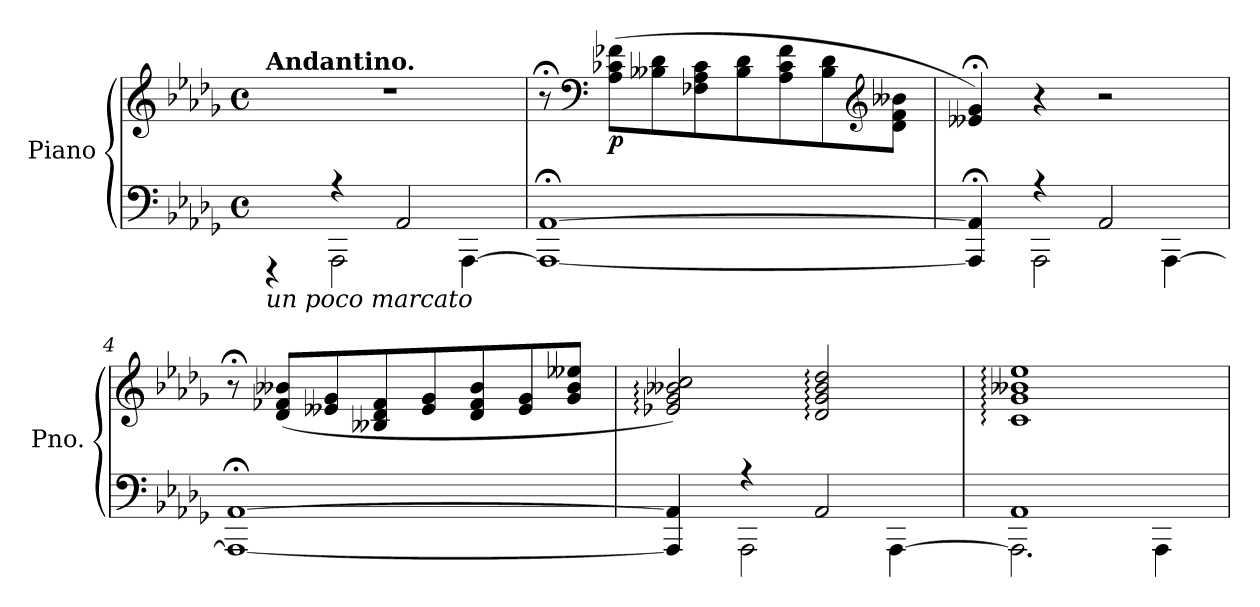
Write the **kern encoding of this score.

**kern	**kern	**dynam
*part1	*part1	*part1
*staff2	*staff1	*staff1/2
*I"Piano	*	*
*I'Pno.	*	*
*clefF4	*clefG2	*
*k[b-e-a-d-g-]	*k[b-e-a-d-g-]	*
*M4/4	*M4/4	*
*met(c)	*met(c)	*
=1	=1	=1
*^	*	*
!	!	!LO:TX:a:B:t=Andantino.	!
!LO:TX:b:i:t=un poco marcato	!	!	!
4rFFF	4ryy	1r	.
2AAA-\	4rA	.	.
.	2AA-/	.	.
[4AAA-\	.	.	.
*v	*v	*	*
=2	=2	=2
1AAA-_;< [1AA-;<	8r;<	.
*	*clefF4	*
!	!	!LO:DY:b
.	(>8A-\ 8c-X\ 8f-X\L	p
.	8B--X\ 8d-\	.
.	8F-X\ 8A-\ 8c-\	.
.	8B--\ 8d-\	.
.	8A-\ 8c-\ 8f-\	.
.	8B--\ 8d-\	.
*	*clefG2	*
.	8d-\ 8f-\ 8b--X\J	.
=3	=3	=3
*^	*	*
4AAA-/];< 4AA-/];<	4ryy	4e--X/;< 4g-/;<)	.
2AAA-\	4rA	4r	.
.	2AA-/	2r	.
[4AAA-\	.	.	.
*v	*v	*	*
=4	=4	=4
1AAA-_;< [1AA-;<	8r;<	.
.	(<8d-/ 8f-X/ 8b--X/L	.
.	8e--X/ 8g-/	.
.	8B--X/ 8d-/ 8f-/	.
.	8e--/ 8g-/	.
.	8d-/ 8f-/ 8b--/	.
.	8e--/ 8g-/	.
.	8g-/ 8b--/ 8ee--X/J	.
!!LO:LB:g=z
=5	=5	=5
*^	*	*
4AAA-/] 4AA-/]	4ryy	2e-X/: 2g-/: 2b--X/: 2cc/:)	.
2AAA-\	4rA	.	.
.	2AA-/	2d-/: 2g-/: 2b--/: 2dd-/:	.
[4AAA-\	.	.	.
=6	=6	=6	=6
2.AAA-\]	1AA-	1c: 1g-: 1b--X: 1ee-:	.
4AAA-\	.	.	.
*v	*v	*	*
=	=	=
*-	*-	*-
